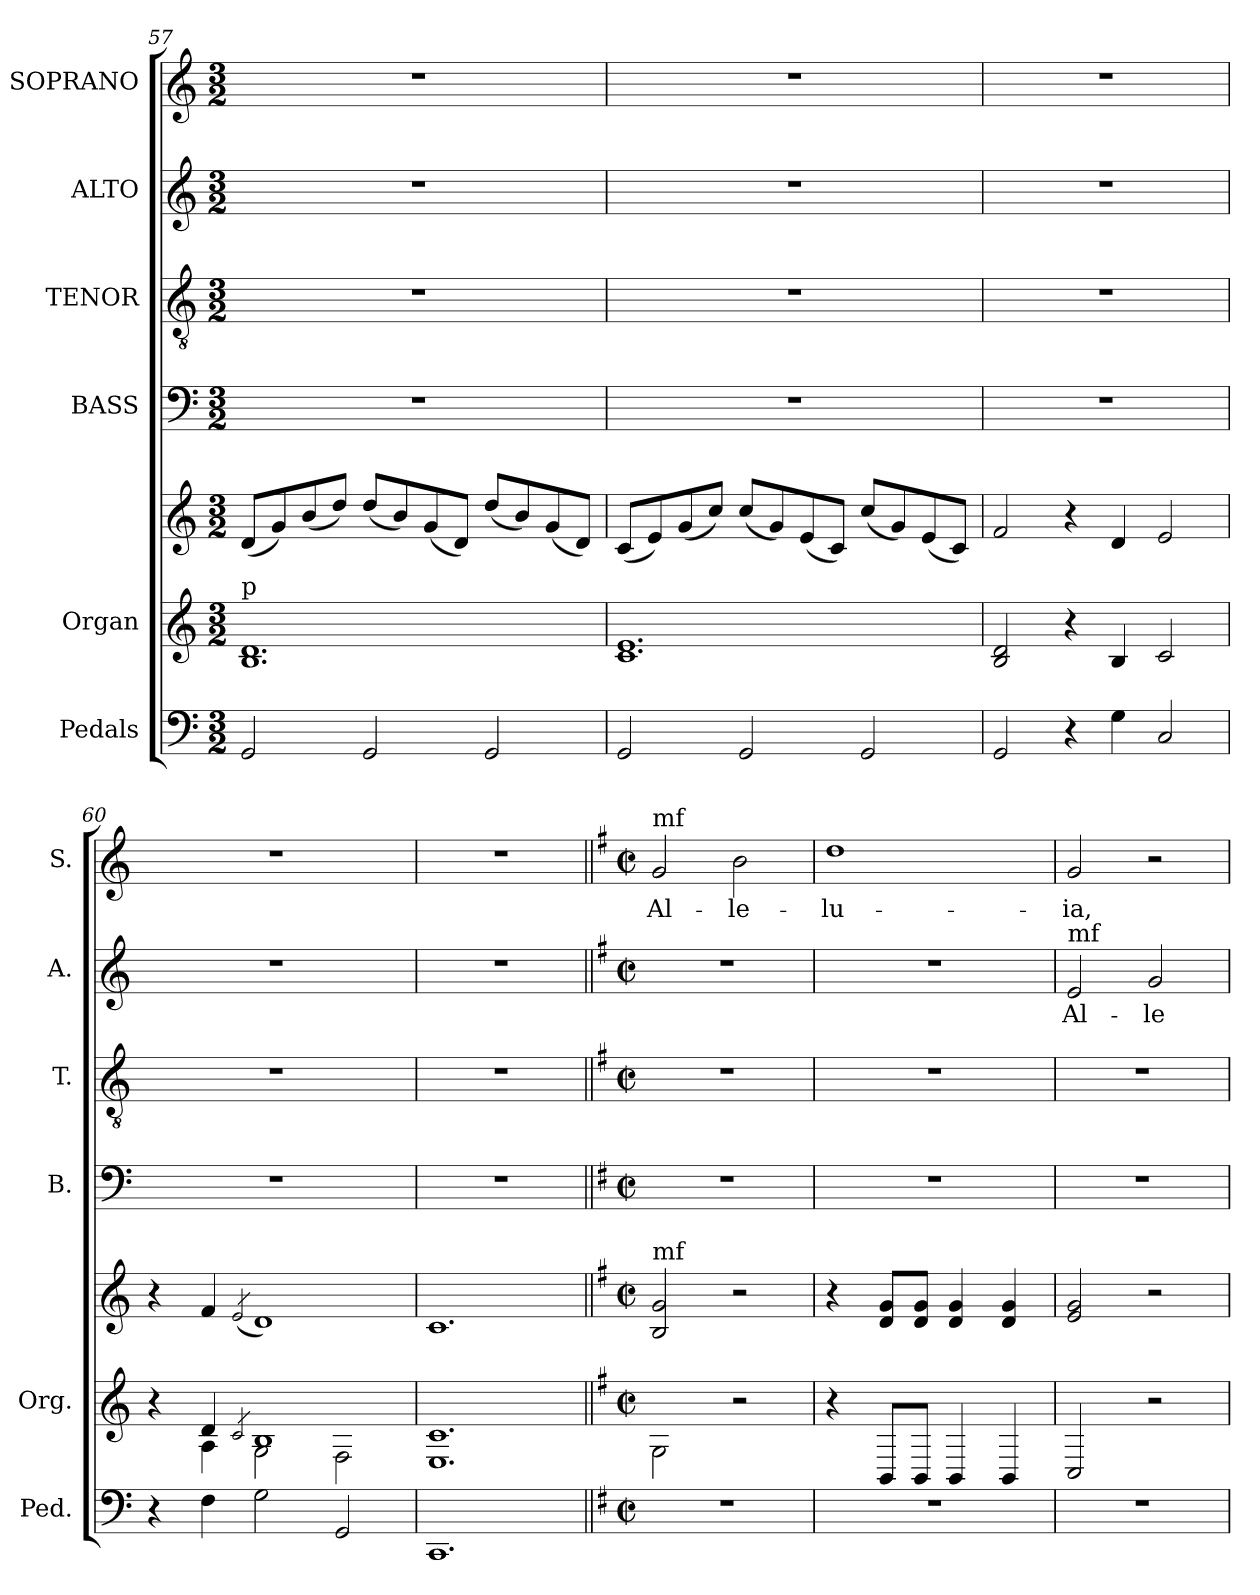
**kern	**kern	**kern	**kern	**kern	**kern	**text	**kern	**text
*part6	*part5	*part5	*part4	*part3	*part2	*part2	*part1	*part1
*staff7	*staff6	*staff5	*staff4	*staff3	*staff2	*staff2	*staff1	*staff1
*I"Pedals	*I"Organ	*	*I"BASS	*I"TENOR	*I"ALTO	*	*I"SOPRANO	*
*I'Ped.	*I'Org.	*	*I'B.	*I'T.	*I'A.	*	*I'S.	*
!!LO:PB:g=z
*clefF4	*clefG2	*clefG2	*clefF4	*clefGv2	*clefG2	*	*clefG2	*
*	*	*	*	*ITrd7c12	*	*	*	*
*k[]	*k[]	*k[]	*k[]	*k[]	*k[]	*	*k[]	*
*C:	*C:	*C:	*C:	*C:	*C:	*	*C:	*
*M3/2	*M3/2	*M3/2	*M3/2	*M3/2	*M3/2	*	*M3/2	*
=57	=57	=57	=57	=57	=57	=57	=57	=57
!	!LO:TX:a:t=p	!	!	!	!	!	!	!
2GG/	1.B 1.d	(<8d/L	1.r	1.r	1.r	.	1.r	.
.	.	8g/)	.	.	.	.	.	.
.	.	(<8b/	.	.	.	.	.	.
.	.	8dd/J)	.	.	.	.	.	.
2GG/	.	(<8dd/L	.	.	.	.	.	.
.	.	8b/)	.	.	.	.	.	.
.	.	(<8g/	.	.	.	.	.	.
.	.	8d/J)	.	.	.	.	.	.
2GG/	.	(<8dd/L	.	.	.	.	.	.
.	.	8b/)	.	.	.	.	.	.
.	.	(<8g/	.	.	.	.	.	.
.	.	8d/J)	.	.	.	.	.	.
=58	=58	=58	=58	=58	=58	=58	=58	=58
2GG/	1.c 1.e	(<8c/L	1.r	1.r	1.r	.	1.r	.
.	.	8e/)	.	.	.	.	.	.
.	.	(<8g/	.	.	.	.	.	.
.	.	8cc/J)	.	.	.	.	.	.
2GG/	.	(<8cc/L	.	.	.	.	.	.
.	.	8g/)	.	.	.	.	.	.
.	.	(<8e/	.	.	.	.	.	.
.	.	8c/J)	.	.	.	.	.	.
2GG/	.	(<8cc/L	.	.	.	.	.	.
.	.	8g/)	.	.	.	.	.	.
.	.	(<8e/	.	.	.	.	.	.
.	.	8c/J)	.	.	.	.	.	.
=59	=59	=59	=59	=59	=59	=59	=59	=59
2GG/	2B/ 2d/	2f/	1.r	1.r	1.r	.	1.r	.
4r	4r	4r	.	.	.	.	.	.
4G\	4B/	4d/	.	.	.	.	.	.
2C/	2c/	2e/	.	.	.	.	.	.
=60	=60	=60	=60	=60	=60	=60	=60	=60
*	*^	*	*	*	*	*	*	*
4r	4r	4ryy	4r	1.r	1.r	1.r	.	1.r	.
4F\	4d/	4A\	4f/	.	.	.	.	.	.
.	2qc/	.	(<2qe/	.	.	.	.	.	.
2G\	1B	2G\	1d)	.	.	.	.	.	.
2GG/	.	2F\	.	.	.	.	.	.	.
*	*v	*v	*	*	*	*	*	*	*
=61	=61	=61	=61	=61	=61	=61	=61	=61
1.CC	1.E 1.c	1.c	1.r	1.r	1.r	.	1.r	.
!!LO:LB:g=z
=62||	=62||	=62||	=62||	=62||	=62||	=62||	=62||	=62||
*k[f#]	*k[f#]	*k[f#]	*k[f#]	*k[f#]	*k[f#]	*	*k[f#]	*
*G:	*G:	*G:	*G:	*G:	*G:	*	*G:	*
*M2/2	*M2/2	*M2/2	*M2/2	*M2/2	*M2/2	*	*M2/2	*
*met(c|)	*met(c|)	*met(c|)	*met(c|)	*met(c|)	*met(c|)	*	*met(c|)	*
*	*	*	*	*	*	*	*MM176	*
!	!	!	!	!	!	!	!LO:TX:a:t=mf	!
!	!	!LO:TX:a:t=mf	!	!	!	!	!	!
!	!	!	!	!	!	!	!	!LO:LY:b
1r	2G\	2B/ 2g/	1r	1r	1r	.	2g/	Al-
!	!	!	!	!	!	!	!	!LO:LY:b
.	2r	2r	.	.	.	.	2b\	-le-
=63	=63	=63	=63	=63	=63	=63	=63	=63
!	!	!	!	!	!	!	!	!LO:LY:b
1r	4r	4r	1r	1r	1r	.	1dd	-lu-
.	8BB/L	8d/ 8g/L	.	.	.	.	.	.
.	8BB/J	8d/ 8g/J	.	.	.	.	.	.
.	4BB/	4d/ 4g/	.	.	.	.	.	.
.	4BB/	4d/ 4g/	.	.	.	.	.	.
=64	=64	=64	=64	=64	=64	=64	=64	=64
!	!	!	!	!	!LO:TX:a:t=mf	!	!	!
!	!	!	!	!	!	!LO:LY:b	!	!LO:LY:b
1r	2C/	2e/ 2g/	1r	1r	2e/	Al-	2g/	-ia,
!	!	!	!	!	!	!LO:LY:b	!	!
.	2r	2r	.	.	2g/	-le-	2r	.
=	=	=	=	=	=	=	=	=
*-	*-	*-	*-	*-	*-	*-	*-	*-
